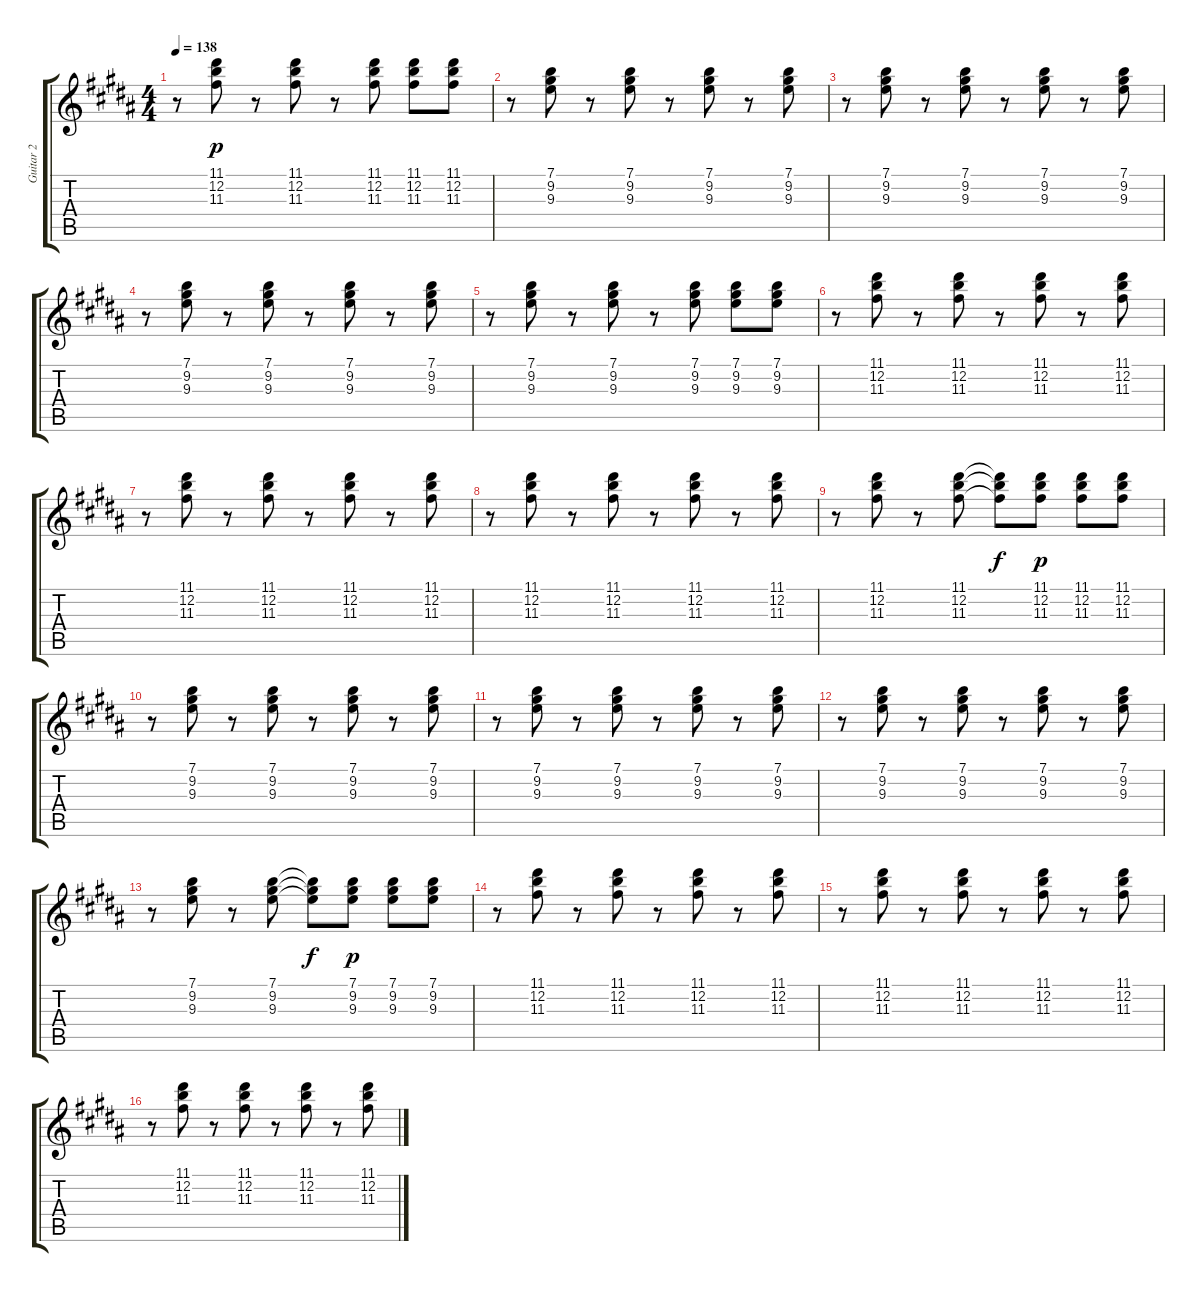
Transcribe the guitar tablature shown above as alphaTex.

\track ("Guitar 2" "Guitar 2") {instrument electricguitarclean}
\staff {score tabs}
\tuning (E4 B3 G3 D3 A2 E2) {hide}
\ts (4 4)
\tempo 138
\clef g2
\ks g#minor
r.8{dy p} (11.1 12.2 11.3).8 r.8 (11.1 12.2 11.3).8 r.8 (11.1 12.2 11.3).8 (11.1 12.2 11.3).8 (11.1 12.2 11.3).8 |
\ks b
r.8 (7.1 9.2 9.3).8 r.8 (7.1 9.2 9.3).8 r.8 (7.1 9.2 9.3).8 r.8 (7.1 9.2 9.3).8 |
\ks g#minor
r.8 (7.1 9.2 9.3).8 r.8 (7.1 9.2 9.3).8 r.8 (7.1 9.2 9.3).8 r.8 (7.1 9.2 9.3).8 |
r.8 (7.1 9.2 9.3).8 r.8 (7.1 9.2 9.3).8 r.8 (7.1 9.2 9.3).8 r.8 (7.1 9.2 9.3).8 |
r.8 (7.1 9.2 9.3).8 r.8 (7.1 9.2 9.3).8 r.8 (7.1 9.2 9.3).8 (7.1 9.2 9.3).8 (7.1 9.2 9.3).8 |
\ks b
r.8 (11.1 12.2 11.3).8 r.8 (11.1 12.2 11.3).8 r.8 (11.1 12.2 11.3).8 r.8 (11.1 12.2 11.3).8 |
\ks g#minor
r.8 (11.1 12.2 11.3).8 r.8 (11.1 12.2 11.3).8 r.8 (11.1 12.2 11.3).8 r.8 (11.1 12.2 11.3).8 |
\ks b
r.8 (11.1 12.2 11.3).8 r.8 (11.1 12.2 11.3).8 r.8 (11.1 12.2 11.3).8 r.8 (11.1 12.2 11.3).8 |
\ks g#minor
r.8 (11.1 12.2 11.3).8 r.8 (11.1 12.2 11.3).8 (11.1{t} 12.2{t} 11.3{t}).8{dy f} (11.1 12.2 11.3).8{dy p} (11.1 12.2 11.3).8 (11.1 12.2 11.3).8 |
\ks b
r.8 (7.1 9.2 9.3).8 r.8 (7.1 9.2 9.3).8 r.8 (7.1 9.2 9.3).8 r.8 (7.1 9.2 9.3).8 |
\ks g#minor
r.8 (7.1 9.2 9.3).8 r.8 (7.1 9.2 9.3).8 r.8 (7.1 9.2 9.3).8 r.8 (7.1 9.2 9.3).8 |
\ks b
r.8 (7.1 9.2 9.3).8 r.8 (7.1 9.2 9.3).8 r.8 (7.1 9.2 9.3).8 r.8 (7.1 9.2 9.3).8 |
\ks g#minor
r.8 (7.1 9.2 9.3).8 r.8 (7.1 9.2 9.3).8 (7.1{t} 9.2{t} 9.3{t}).8{dy f} (7.1 9.2 9.3).8{dy p} (7.1 9.2 9.3).8 (7.1 9.2 9.3).8 |
\ks b
r.8 (11.1 12.2 11.3).8 r.8 (11.1 12.2 11.3).8 r.8 (11.1 12.2 11.3).8 r.8 (11.1 12.2 11.3).8 |
\ks g#minor
r.8 (11.1 12.2 11.3).8 r.8 (11.1 12.2 11.3).8 r.8 (11.1 12.2 11.3).8 r.8 (11.1 12.2 11.3).8 |
\ks b
r.8 (11.1 12.2 11.3).8 r.8 (11.1 12.2 11.3).8 r.8 (11.1 12.2 11.3).8 r.8 (11.1 12.2 11.3).8
